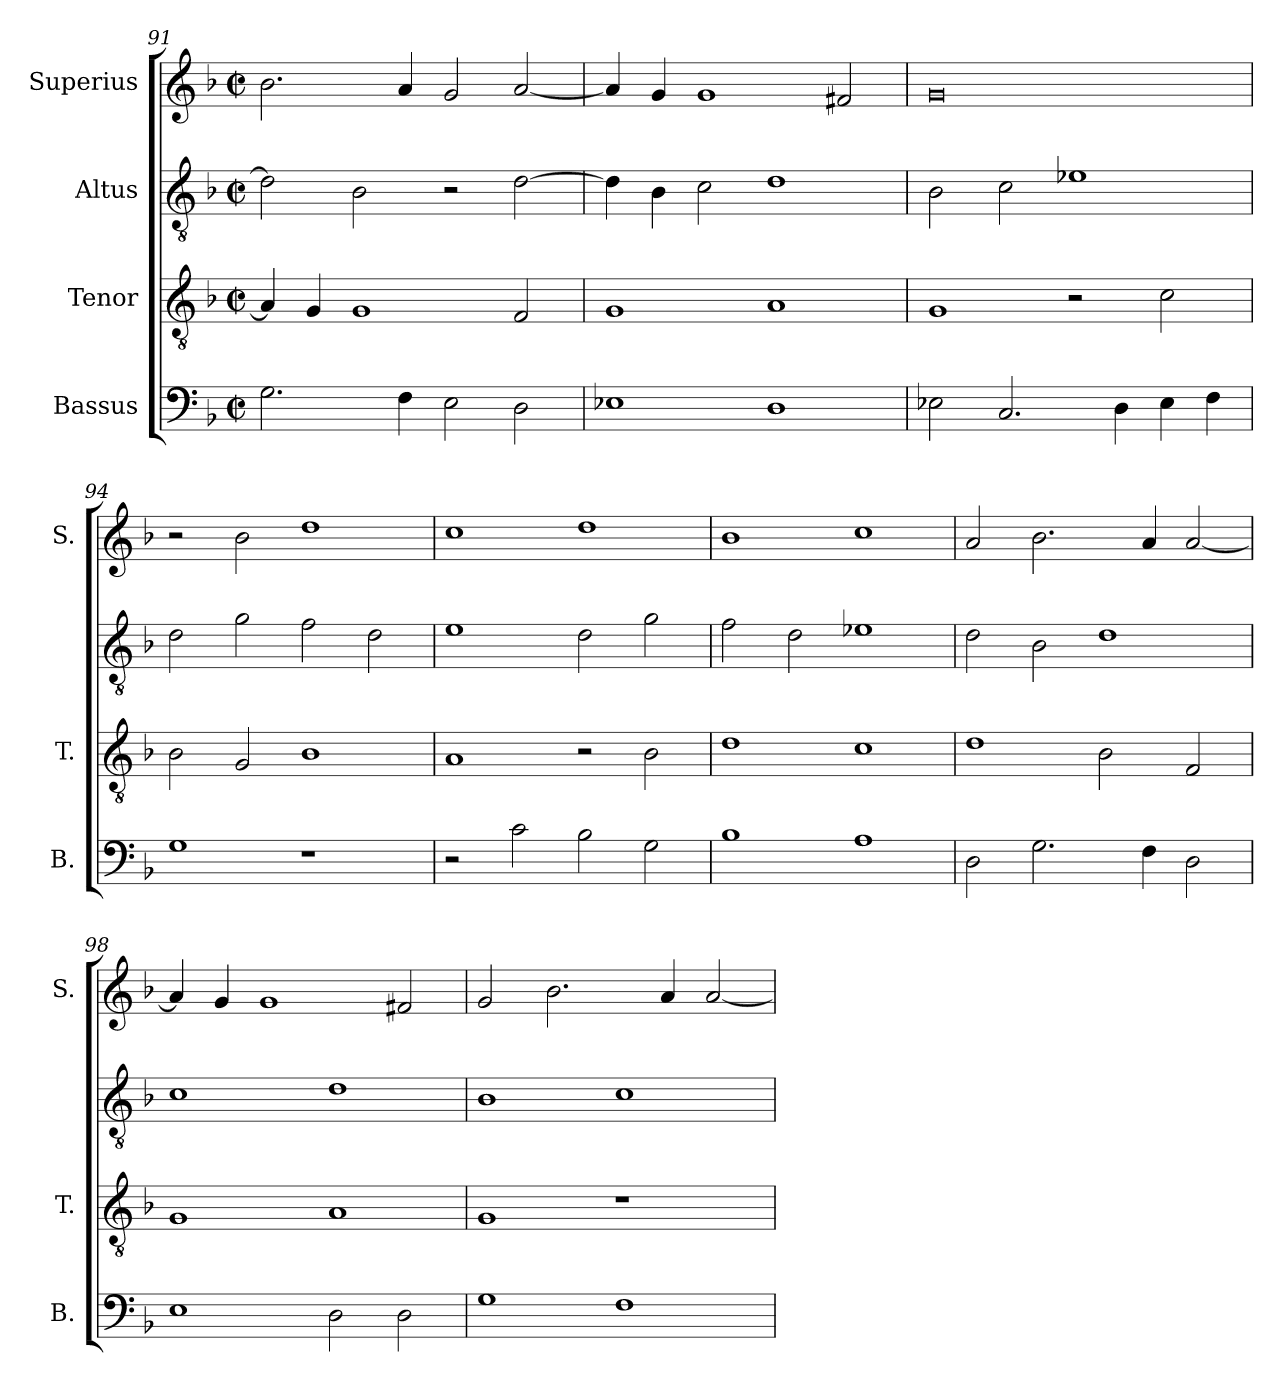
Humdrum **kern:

**kern	**kern	**kern	**kern
*part4	*part3	*part2	*part1
*staff4	*staff3	*staff2	*staff1
*I"Bassus	*I"Tenor	*I"Altus	*I"Superius
*I'B.	*I'T.	*	*I'S.
*clefF4	*clefGv2	*clefGv2	*clefG2
*	*ITrd7c12	*ITrd7c12	*
*k[b-]	*k[b-]	*k[b-]	*k[b-]
*F:	*F:	*F:	*F:
*M2/2	*M2/2	*M2/2	*M2/2
*met(c|)	*met(c|)	*met(c|)	*met(c|)
=91	=91	=91	=91
2.Gi\	4AAi/]	2Di\]	2.b-i\
.	4GGi/	.	.
.	1GGi	2BB-i\	.
4Fi\	.	.	4ai/
2Ei\	.	2r	2gi/
2Di\	2FFi/	[>2Di\	[<2ai/
=92	=92	=92	=92
1E-Xi	1GGi	4Di\]	4ai/]
.	.	4BB-i\	4gi/
.	.	2Ci\	1gi
1Di	1AAi	1Di	.
.	.	.	2f#Xi/
=93	=93	=93	=93
2E-Xi\	1GGi	2BB-i\	0gi
2.Ci/	.	2Ci\	.
.	2r	1E-Xi	.
4Di\	.	.	.
4E-i\	2Ci\	.	.
4Fi\	.	.	.
!!LO:LB:g=z
=94	=94	=94	=94
1Gi	2BB-i\	2Di\	2r
.	2GGi/	2Gi\	2b-i\
1r	1BB-i	2Fi\	1ddi
.	.	2Di\	.
=95	=95	=95	=95
2r	1AAi	1Ei	1cci
2ci\	.	.	.
2B-i\	2r	2Di\	1ddi
2Gi\	2BB-i\	2Gi\	.
=96	=96	=96	=96
1B-i	1Di	2Fi\	1b-i
.	.	2Di\	.
1Ai	1Ci	1E-Xi	1cci
=97	=97	=97	=97
2Di\	1Di	2Di\	2ai/
2.Gi\	.	2BB-i\	2.b-i\
.	2BB-i\	1Di	.
4Fi\	.	.	4ai/
2Di\	2FFi/	.	[<2ai/
=98	=98	=98	=98
1Ei	1GGi	1Ci	4ai/]
.	.	.	4gi/
.	.	.	1gi
2Di\	1AAi	1Di	.
2Di\	.	.	2f#Xi/
!!LO:LB:g=z
=99	=99	=99	=99
1Gi	1GGi	1BB-i	2gi/
.	.	.	2.b-i\
1Fi	1r	1Ci	.
.	.	.	4ai/
.	.	.	[<2ai/
=	=	=	=
*-	*-	*-	*-
